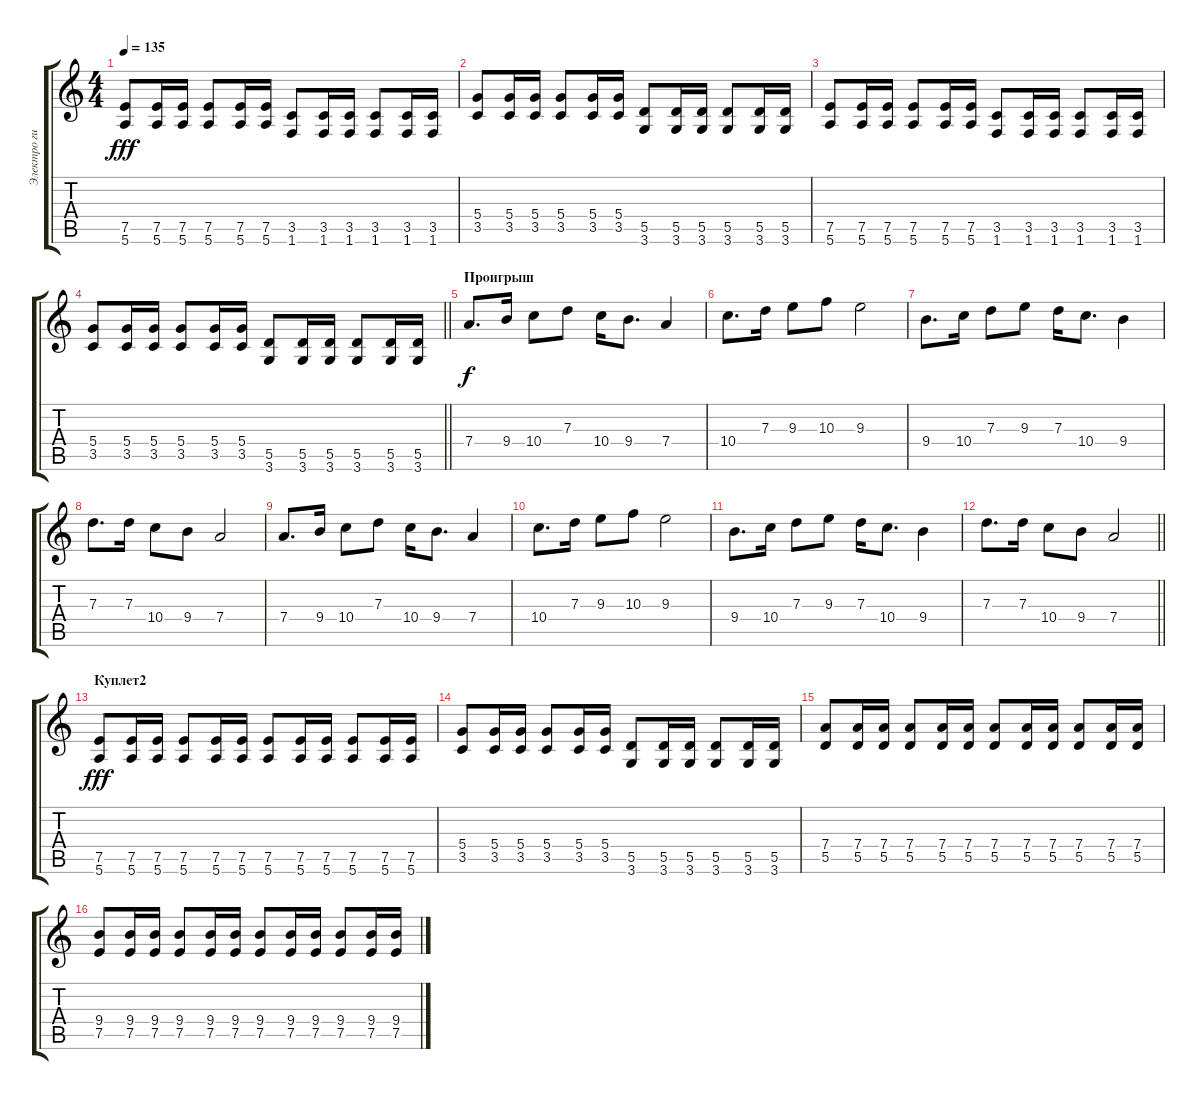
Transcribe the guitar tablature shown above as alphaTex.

\track ("Электро гитара" "Электро ги") {instrument distortionguitar}
\staff {score tabs}
\tuning (E4 B3 G3 D3 A2 E2) {hide}
\ts (4 4)
\tempo 135
\clef g2
\ks c
(7.5 5.6).8{dy fff} (7.5 5.6).16 (7.5 5.6).16 (7.5 5.6).8 (7.5 5.6).16 (7.5 5.6).16 (3.5 1.6).8 (3.5 1.6).16 (3.5 1.6).16 (3.5 1.6).8 (3.5 1.6).16 (3.5 1.6).16 |
(5.4 3.5).8 (5.4 3.5).16 (5.4 3.5).16 (5.4 3.5).8 (5.4 3.5).16 (5.4 3.5).16 (5.5 3.6).8 (5.5 3.6).16 (5.5 3.6).16 (5.5 3.6).8 (5.5 3.6).16 (5.5 3.6).16 |
(7.5 5.6).8 (7.5 5.6).16 (7.5 5.6).16 (7.5 5.6).8 (7.5 5.6).16 (7.5 5.6).16 (3.5 1.6).8 (3.5 1.6).16 (3.5 1.6).16 (3.5 1.6).8 (3.5 1.6).16 (3.5 1.6).16 |
\barLineRight lightlight
(5.4 3.5).8 (5.4 3.5).16 (5.4 3.5).16 (5.4 3.5).8 (5.4 3.5).16 (5.4 3.5).16 (5.5 3.6).8 (5.5 3.6).16 (5.5 3.6).16 (5.5 3.6).8 (5.5 3.6).16 (5.5 3.6).16 |
\section ("" "Проигрыш")
7.4.8{d dy f} 9.4.16 10.4.8 7.3.8 10.4.16 9.4.8{d} 7.4.4 |
10.4.8{d} 7.3.16 9.3.8 10.3.8 9.3.2 |
9.4.8{d} 10.4.16 7.3.8 9.3.8 7.3.16 10.4.8{d} 9.4.4 |
7.3.8{d} 7.3.16 10.4.8 9.4.8 7.4.2 |
7.4.8{d} 9.4.16 10.4.8 7.3.8 10.4.16 9.4.8{d} 7.4.4 |
10.4.8{d} 7.3.16 9.3.8 10.3.8 9.3.2 |
9.4.8{d} 10.4.16 7.3.8 9.3.8 7.3.16 10.4.8{d} 9.4.4 |
\barLineRight lightlight
7.3.8{d} 7.3.16 10.4.8 9.4.8 7.4.2 |
\section ("" "Куплет2")
(7.5 5.6).8{dy fff} (7.5 5.6).16 (7.5 5.6).16 (7.5 5.6).8 (7.5 5.6).16 (7.5 5.6).16 (7.5 5.6).8 (7.5 5.6).16 (7.5 5.6).16 (7.5 5.6).8 (7.5 5.6).16 (7.5 5.6).16 |
(5.4 3.5).8 (5.4 3.5).16 (5.4 3.5).16 (5.4 3.5).8 (5.4 3.5).16 (5.4 3.5).16 (5.5 3.6).8 (5.5 3.6).16 (5.5 3.6).16 (5.5 3.6).8 (5.5 3.6).16 (5.5 3.6).16 |
(7.4 5.5).8 (7.4 5.5).16 (7.4 5.5).16 (7.4 5.5).8 (7.4 5.5).16 (7.4 5.5).16 (7.4 5.5).8 (7.4 5.5).16 (7.4 5.5).16 (7.4 5.5).8 (7.4 5.5).16 (7.4 5.5).16 |
(9.4 7.5).8 (9.4 7.5).16 (9.4 7.5).16 (9.4 7.5).8 (9.4 7.5).16 (9.4 7.5).16 (9.4 7.5).8 (9.4 7.5).16 (9.4 7.5).16 (9.4 7.5).8 (9.4 7.5).16 (9.4 7.5).16
